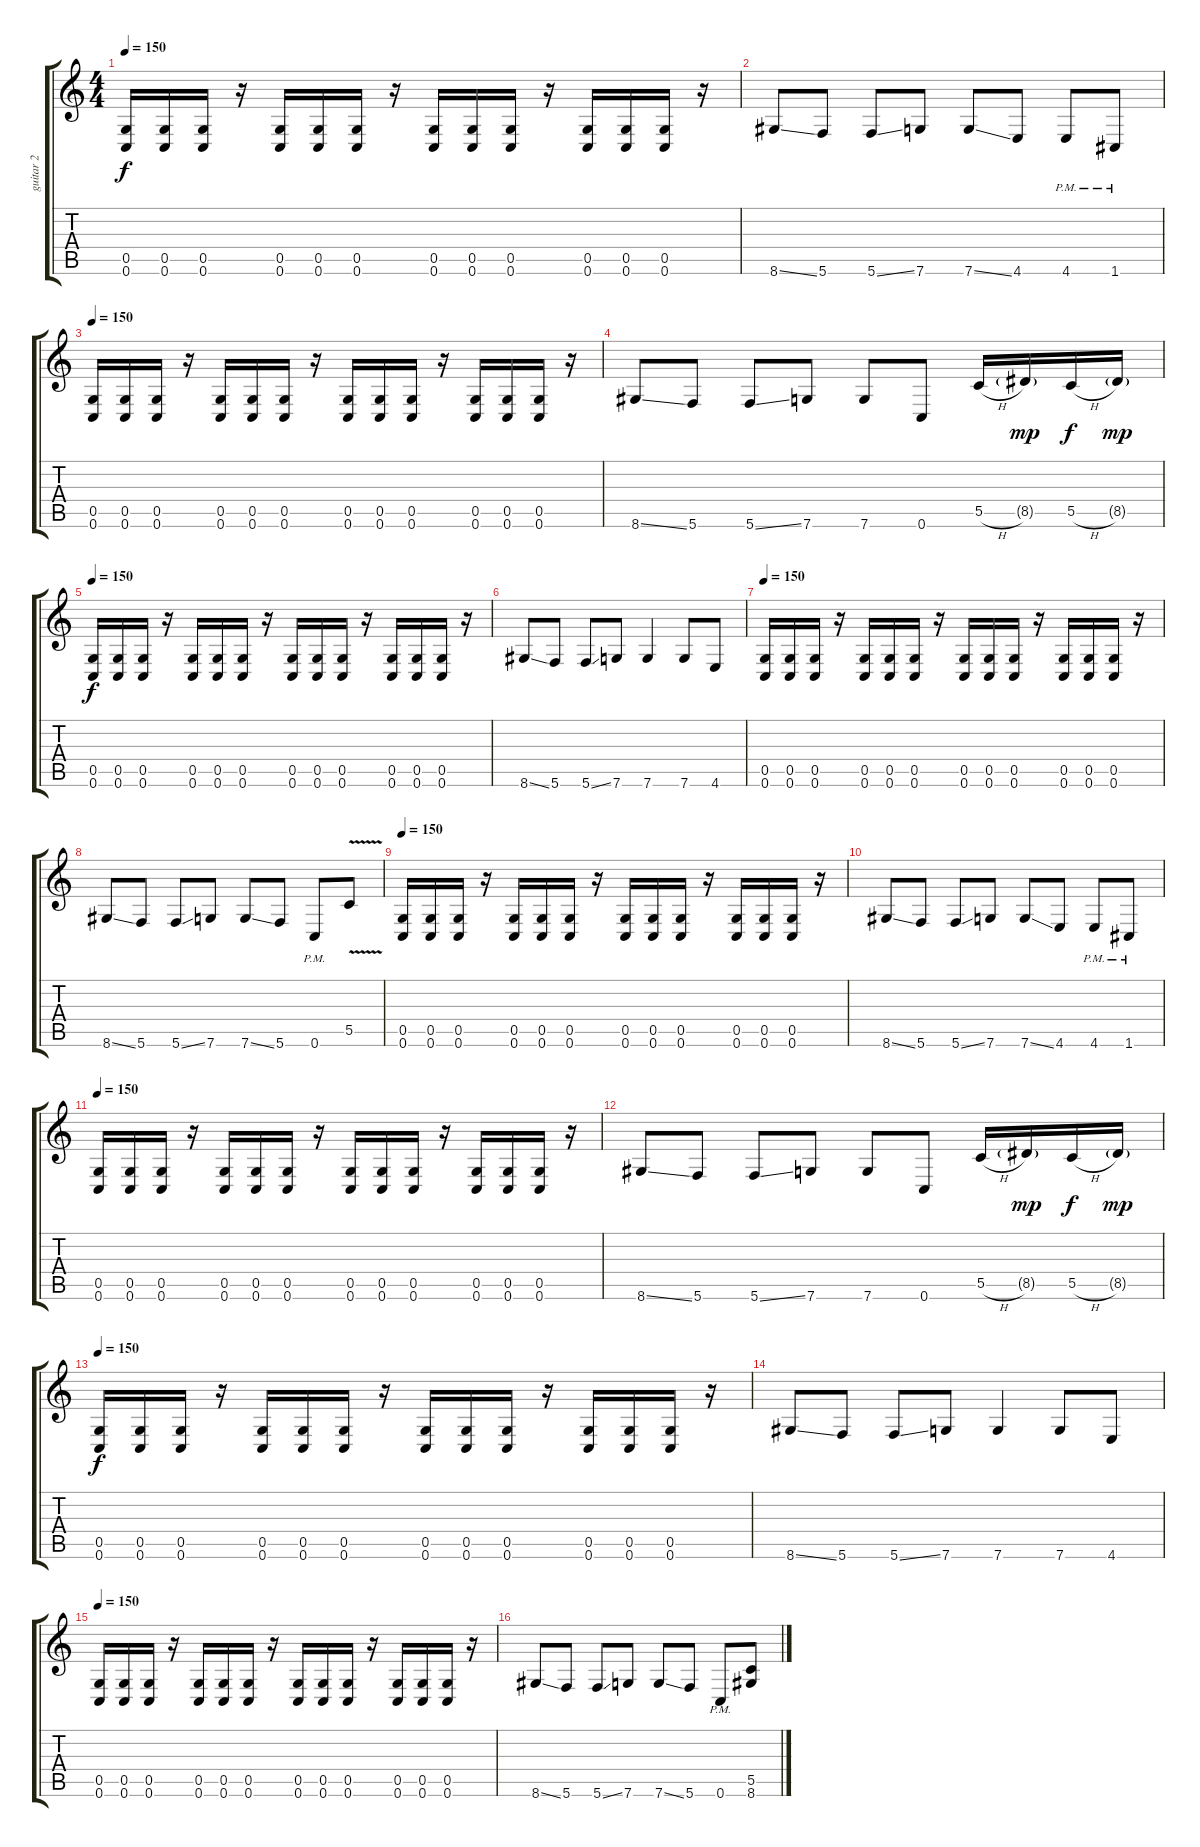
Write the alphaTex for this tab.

\track ("guitar 2" "guitar 2") {instrument overdrivenguitar}
\staff {score tabs}
\tuning (D4 A3 F3 C3 G2 C2) {hide}
\ts (4 4)
\tempo 150
\clef g2
\ks c
(0.5 0.6).16{dy f} (0.5 0.6).16 (0.5 0.6).16 r.16 (0.5 0.6).16 (0.5 0.6).16 (0.5 0.6).16 r.16 (0.5 0.6).16 (0.5 0.6).16 (0.5 0.6).16 r.16 (0.5 0.6).16 (0.5 0.6).16 (0.5 0.6).16 r.16 |
8.6{ss}.8 5.6.8 5.6{ss}.8 7.6.8 7.6{ss}.8 4.6.8 4.6{pm}.8 1.6{pm}.8 |
\tempo 150
(0.5 0.6).16 (0.5 0.6).16 (0.5 0.6).16 r.16 (0.5 0.6).16 (0.5 0.6).16 (0.5 0.6).16 r.16 (0.5 0.6).16 (0.5 0.6).16 (0.5 0.6).16 r.16 (0.5 0.6).16 (0.5 0.6).16 (0.5 0.6).16 r.16 |
8.6{ss}.8 5.6.8 5.6{ss}.8 7.6.8 7.6.8 0.6.8 5.5{h}.16 8.5{g}.16{dy mp} 5.5{h}.16{dy f} 8.5{g}.16{dy mp} |
\tempo 150
(0.5 0.6).16{dy f} (0.5 0.6).16 (0.5 0.6).16 r.16 (0.5 0.6).16 (0.5 0.6).16 (0.5 0.6).16 r.16 (0.5 0.6).16 (0.5 0.6).16 (0.5 0.6).16 r.16 (0.5 0.6).16 (0.5 0.6).16 (0.5 0.6).16 r.16 |
8.6{ss}.8 5.6.8 5.6{ss}.8 7.6.8 7.6.4 7.6.8 4.6.8 |
\tempo 150
(0.5 0.6).16 (0.5 0.6).16 (0.5 0.6).16 r.16 (0.5 0.6).16 (0.5 0.6).16 (0.5 0.6).16 r.16 (0.5 0.6).16 (0.5 0.6).16 (0.5 0.6).16 r.16 (0.5 0.6).16 (0.5 0.6).16 (0.5 0.6).16 r.16 |
8.6{ss}.8 5.6.8 5.6{ss}.8 7.6.8 7.6{ss}.8 5.6.8 0.6{pm}.8 5.5{v}.8{instrument guitarharmonics} |
\tempo 150
(0.5 0.6).16{instrument overdrivenguitar} (0.5 0.6).16 (0.5 0.6).16 r.16 (0.5 0.6).16 (0.5 0.6).16 (0.5 0.6).16 r.16 (0.5 0.6).16 (0.5 0.6).16 (0.5 0.6).16 r.16 (0.5 0.6).16 (0.5 0.6).16 (0.5 0.6).16 r.16 |
8.6{ss}.8 5.6.8 5.6{ss}.8 7.6.8 7.6{ss}.8 4.6.8 4.6{pm}.8 1.6{pm}.8 |
\tempo 150
(0.5 0.6).16 (0.5 0.6).16 (0.5 0.6).16 r.16 (0.5 0.6).16 (0.5 0.6).16 (0.5 0.6).16 r.16 (0.5 0.6).16 (0.5 0.6).16 (0.5 0.6).16 r.16 (0.5 0.6).16 (0.5 0.6).16 (0.5 0.6).16 r.16 |
8.6{ss}.8 5.6.8 5.6{ss}.8 7.6.8 7.6.8 0.6.8 5.5{h}.16 8.5{g}.16{dy mp} 5.5{h}.16{dy f} 8.5{g}.16{dy mp} |
\tempo 150
(0.5 0.6).16{dy f} (0.5 0.6).16 (0.5 0.6).16 r.16 (0.5 0.6).16 (0.5 0.6).16 (0.5 0.6).16 r.16 (0.5 0.6).16 (0.5 0.6).16 (0.5 0.6).16 r.16 (0.5 0.6).16 (0.5 0.6).16 (0.5 0.6).16 r.16 |
8.6{ss}.8 5.6.8 5.6{ss}.8 7.6.8 7.6.4 7.6.8 4.6.8 |
\tempo 150
(0.5 0.6).16 (0.5 0.6).16 (0.5 0.6).16 r.16 (0.5 0.6).16 (0.5 0.6).16 (0.5 0.6).16 r.16 (0.5 0.6).16 (0.5 0.6).16 (0.5 0.6).16 r.16 (0.5 0.6).16 (0.5 0.6).16 (0.5 0.6).16 r.16 |
8.6{ss}.8 5.6.8 5.6{ss}.8 7.6.8 7.6{ss}.8 5.6.8 0.6{pm}.8 (5.5 8.6).8
